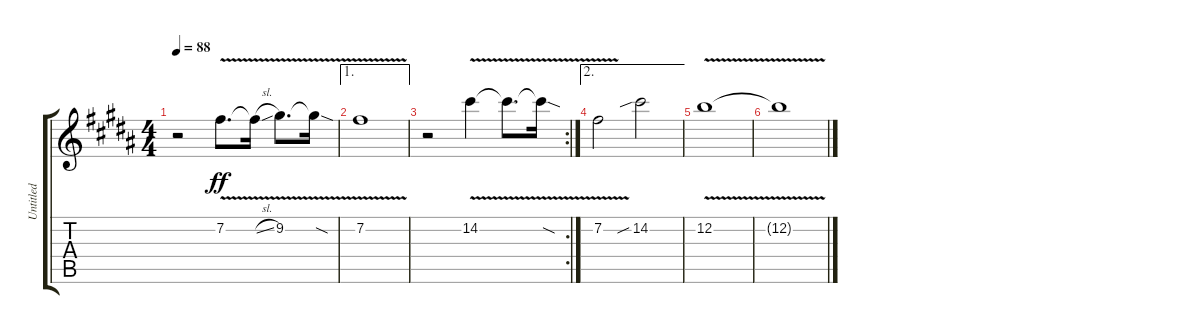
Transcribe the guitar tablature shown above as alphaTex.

\track ("Untitled" "Untitled") {instrument distortionguitar}
\staff {score tabs}
\tuning (E4 B3 G3 D3 A2 E2) {hide}
\ts (4 4)
\tempo 88
\clef g2
\ks g#minor
r.2{dy ff} 7.2{v}.8{d} 7.2{sl t}.16 9.2{v}.8{d} 9.2{sod t}.16 |
\ae 1
\ks b
7.2{v}.1 |
\rc 2
\ks g#minor
r.2 14.2{v}.4 14.2{v t}.8{d} 14.2{sod t}.16 |
\ae 2
\ks b
7.2{v}.2 14.2{sib}.2 |
\ks g#minor
12.2{v}.1 |
12.2{v t}.1
